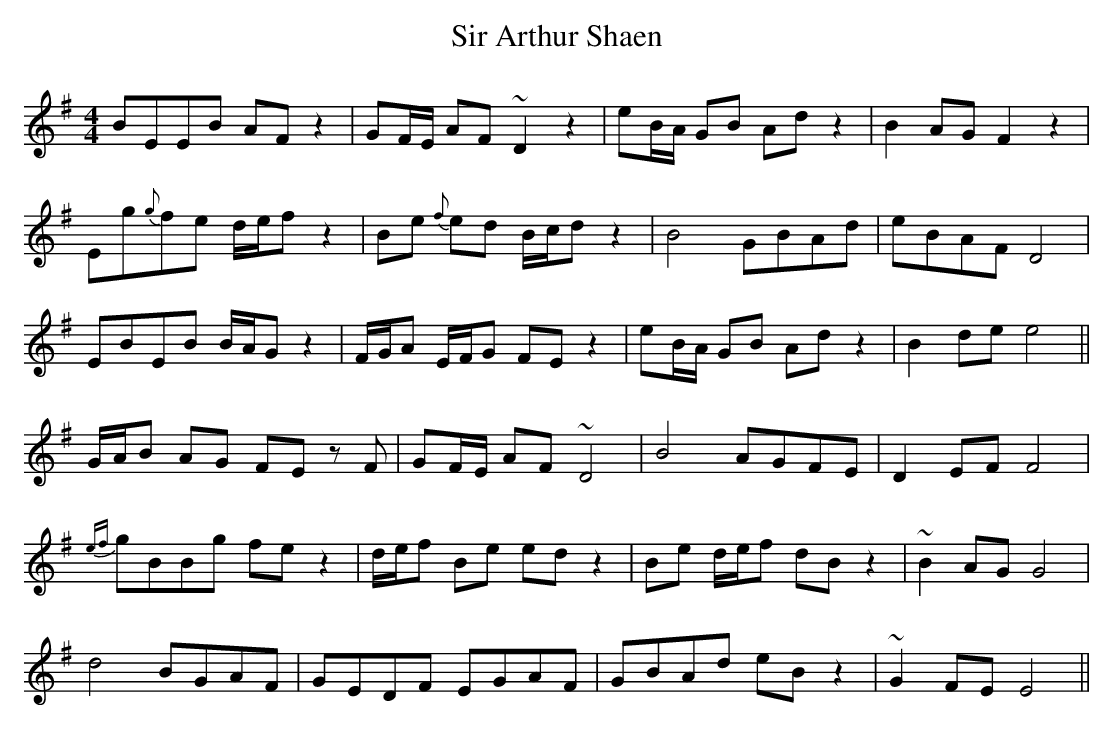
X:1
T: Sir Arthur Shaen
M: 4/4
L: 1/8
K: Emin
BEEB AF z2|GF/E/ AF ~D2 z2|eB/A/ GB Ad z2|B2 AG F2 z2 |
Eg{g}fe d/e/f z2|Be {f}ed B/c/d z2|B4 GBAd|eBAF D4|
EBEB B/A/G z2|F/G/A E/F/G FE z2|eB/A/ GB Ad z2|B2 de e4||
G/A/B AG FE z F|GF/E/ AF ~D4|B4 AGFE|D2 EF F4|
{ef} gBBg fe z2|d/e/f Be ed z2 |Be d/e/f dB z2|~B2 AG G4|
d4 BGAF|GEDF EGAF|GBAd eB z2|~G2 FE E4||
